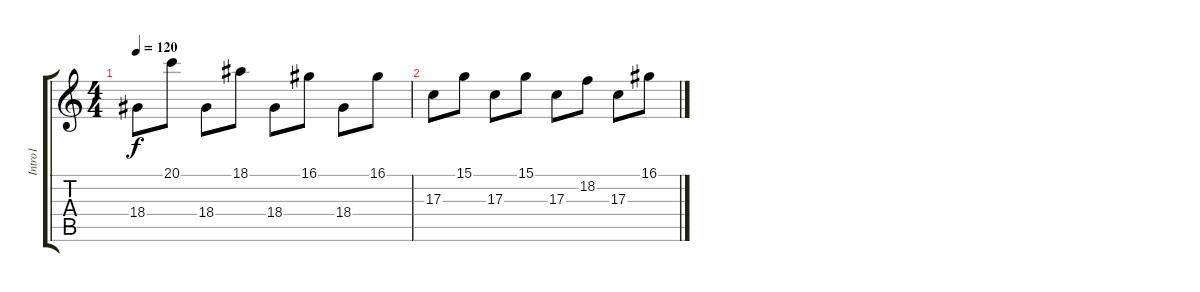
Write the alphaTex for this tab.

\track ("Intro1" "Intro1") {instrument lead6voice}
\staff {score tabs}
\tuning (E4 B3 G3 D3 A2 E2) {hide}
\ts (4 4)
\tempo 120
\clef g2
\ks c
18.4.8{dy f} 20.1.8 18.4.8 18.1.8 18.4.8 16.1.8 18.4.8 16.1.8 |
17.3.8 15.1.8 17.3.8 15.1.8 17.3.8 18.2.8 17.3.8 16.1.8
